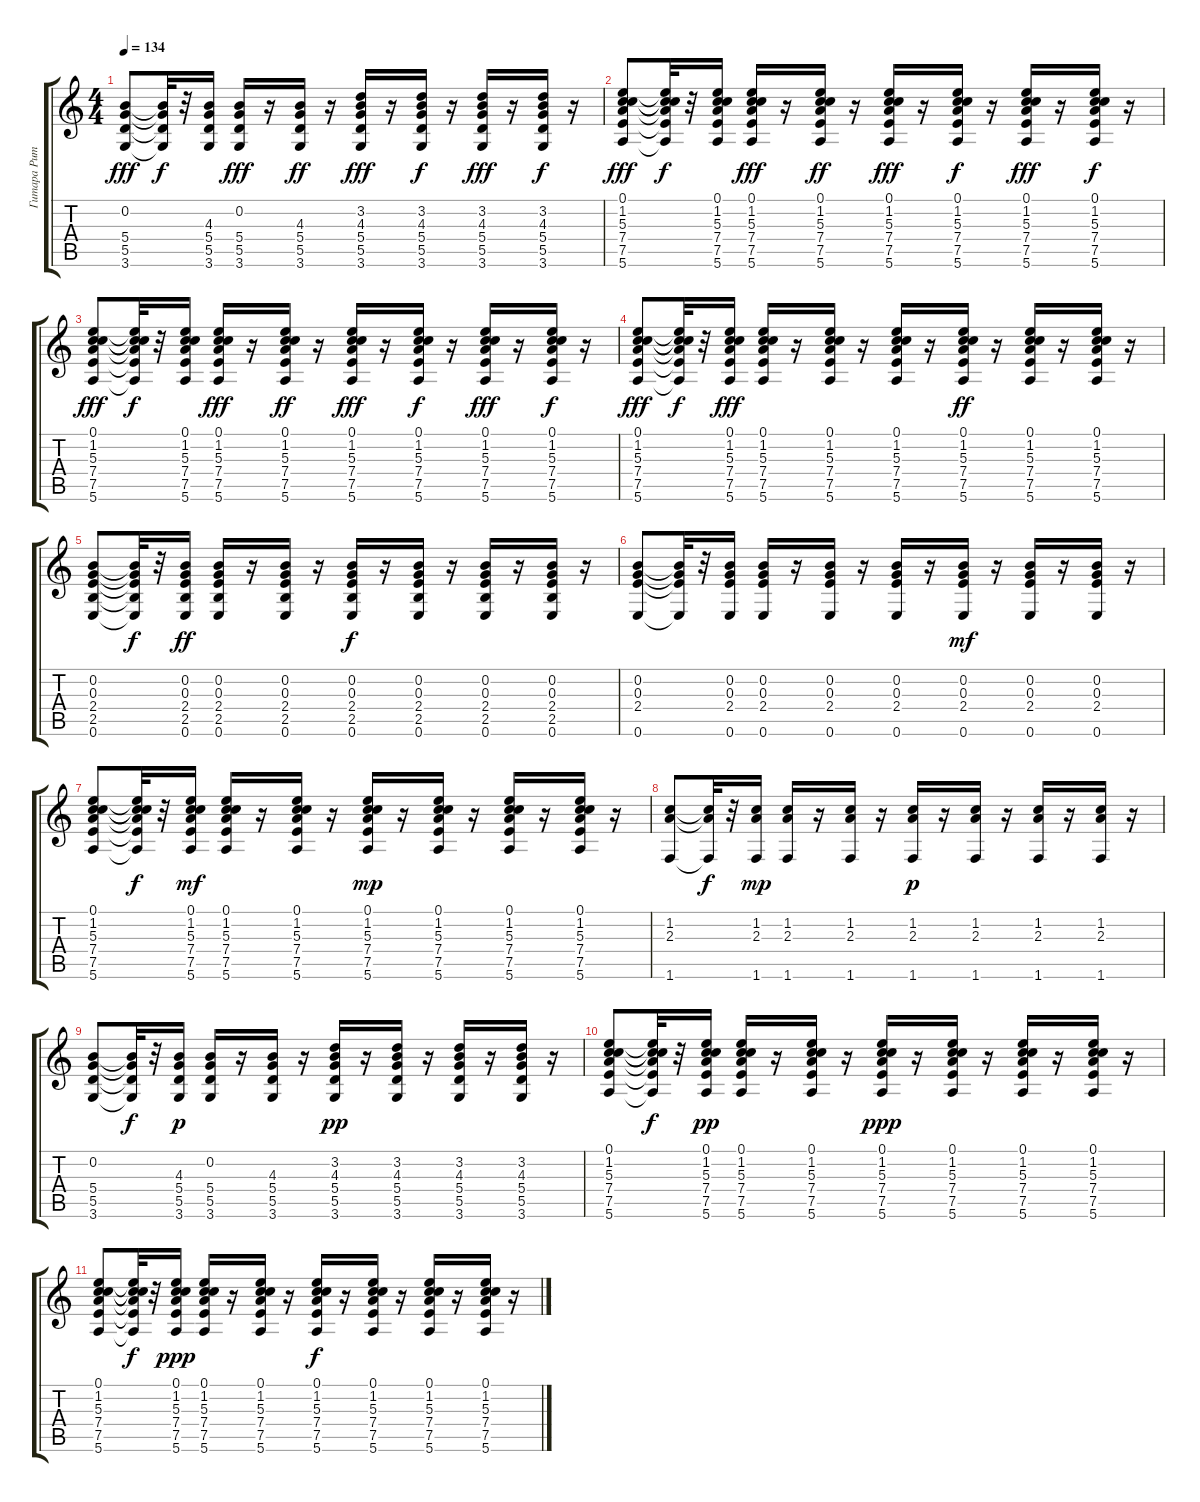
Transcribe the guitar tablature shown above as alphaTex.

\track ("Гитара Ритм" "Гитара Рит") {instrument electricguitarclean}
\staff {score tabs}
\tuning (E4 B3 G3 D3 A2 E2) {hide}
\ts (4 4)
\tempo 134
\clef g2
\ks c
(0.2 5.4 5.5 3.6).8{dy fff} (0.2{t} 5.4{t} 5.5{t} 3.6{t}).32{dy f} r.32 (4.3 5.4 5.5 3.6).16 (0.2 5.4 5.5 3.6).16{dy fff} r.16 (4.3 5.4 5.5 3.6).16{dy ff} r.16 (3.2 4.3 5.4 5.5 3.6).16{dy fff} r.16 (3.2 4.3 5.4 5.5 3.6).16{dy f} r.16 (3.2 4.3 5.4 5.5 3.6).16{dy fff} r.16 (3.2 4.3 5.4 5.5 3.6).16{dy f} r.16 |
(0.1 1.2 5.3 7.4 7.5 5.6).8{dy fff} (0.1{t} 1.2{t} 5.3{t} 7.4{t} 7.5{t} 5.6{t}).32{dy f} r.32 (0.1 1.2 5.3 7.4 7.5 5.6).16 (0.1 1.2 5.3 7.4 7.5 5.6).16{dy fff} r.16 (0.1 1.2 5.3 7.4 7.5 5.6).16{dy ff} r.16 (0.1 1.2 5.3 7.4 7.5 5.6).16{dy fff} r.16 (0.1 1.2 5.3 7.4 7.5 5.6).16{dy f} r.16 (0.1 1.2 5.3 7.4 7.5 5.6).16{dy fff} r.16 (0.1 1.2 5.3 7.4 7.5 5.6).16{dy f} r.16 |
(0.1 1.2 5.3 7.4 7.5 5.6).8{dy fff} (0.1{t} 1.2{t} 5.3{t} 7.4{t} 7.5{t} 5.6{t}).32{dy f} r.32 (0.1 1.2 5.3 7.4 7.5 5.6).16 (0.1 1.2 5.3 7.4 7.5 5.6).16{dy fff} r.16 (0.1 1.2 5.3 7.4 7.5 5.6).16{dy ff} r.16 (0.1 1.2 5.3 7.4 7.5 5.6).16{dy fff} r.16 (0.1 1.2 5.3 7.4 7.5 5.6).16{dy f} r.16 (0.1 1.2 5.3 7.4 7.5 5.6).16{dy fff} r.16 (0.1 1.2 5.3 7.4 7.5 5.6).16{dy f} r.16 |
(0.1 1.2 5.3 7.4 7.5 5.6).8{dy fff} (0.1{t} 1.2{t} 5.3{t} 7.4{t} 7.5{t} 5.6{t}).32{dy f} r.32 (0.1 1.2 5.3 7.4 7.5 5.6).16{dy fff} (0.1 1.2 5.3 7.4 7.5 5.6).16 r.16 (0.1 1.2 5.3 7.4 7.5 5.6).16 r.16 (0.1 1.2 5.3 7.4 7.5 5.6).16 r.16 (0.1 1.2 5.3 7.4 7.5 5.6).16{dy ff} r.16 (0.1 1.2 5.3 7.4 7.5 5.6).16 r.16 (0.1 1.2 5.3 7.4 7.5 5.6).16 r.16 |
(0.2 0.3 2.4 2.5 0.6).8 (0.2{t} 0.3{t} 2.4{t} 2.5{t} 0.6{t}).32{dy f} r.32 (0.2 0.3 2.4 2.5 0.6).16{dy ff} (0.2 0.3 2.4 2.5 0.6).16 r.16 (0.2 0.3 2.4 2.5 0.6).16 r.16 (0.2 0.3 2.4 2.5 0.6).16{dy f} r.16 (0.2 0.3 2.4 2.5 0.6).16 r.16 (0.2 0.3 2.4 2.5 0.6).16 r.16 (0.2 0.3 2.4 2.5 0.6).16 r.16 |
(0.2 0.3 2.4 0.6).8 (0.2{t} 0.3{t} 2.4{t} 0.6{t}).32 r.32 (0.2 0.3 2.4 0.6).16 (0.2 0.3 2.4 0.6).16 r.16 (0.2 0.3 2.4 0.6).16 r.16 (0.2 0.3 2.4 0.6).16 r.16 (0.2 0.3 2.4 0.6).16{dy mf} r.16 (0.2 0.3 2.4 0.6).16 r.16 (0.2 0.3 2.4 0.6).16 r.16 |
(0.1 1.2 5.3 7.4 7.5 5.6).8 (0.1{t} 1.2{t} 5.3{t} 7.4{t} 7.5{t} 5.6{t}).32{dy f} r.32 (0.1 1.2 5.3 7.4 7.5 5.6).16{dy mf} (0.1 1.2 5.3 7.4 7.5 5.6).16 r.16 (0.1 1.2 5.3 7.4 7.5 5.6).16 r.16 (0.1 1.2 5.3 7.4 7.5 5.6).16{dy mp} r.16 (0.1 1.2 5.3 7.4 7.5 5.6).16 r.16 (0.1 1.2 5.3 7.4 7.5 5.6).16 r.16 (0.1 1.2 5.3 7.4 7.5 5.6).16 r.16 |
(1.2 2.3 1.6).8 (1.2{t} 2.3{t} 1.6{t}).32{dy f} r.32 (1.2 2.3 1.6).16{dy mp} (1.2 2.3 1.6).16 r.16 (1.2 2.3 1.6).16 r.16 (1.2 2.3 1.6).16{dy p} r.16 (1.2 2.3 1.6).16 r.16 (1.2 2.3 1.6).16 r.16 (1.2 2.3 1.6).16 r.16 |
(0.2 5.4 5.5 3.6).8 (0.2{t} 5.4{t} 5.5{t} 3.6{t}).32{dy f} r.32 (4.3 5.4 5.5 3.6).16{dy p} (0.2 5.4 5.5 3.6).16 r.16 (4.3 5.4 5.5 3.6).16 r.16 (3.2 4.3 5.4 5.5 3.6).16{dy pp} r.16 (3.2 4.3 5.4 5.5 3.6).16 r.16 (3.2 4.3 5.4 5.5 3.6).16 r.16 (3.2 4.3 5.4 5.5 3.6).16 r.16 |
(0.1 1.2 5.3 7.4 7.5 5.6).8 (0.1{t} 1.2{t} 5.3{t} 7.4{t} 7.5{t} 5.6{t}).32{dy f} r.32 (0.1 1.2 5.3 7.4 7.5 5.6).16{dy pp} (0.1 1.2 5.3 7.4 7.5 5.6).16 r.16 (0.1 1.2 5.3 7.4 7.5 5.6).16 r.16 (0.1 1.2 5.3 7.4 7.5 5.6).16{dy ppp} r.16 (0.1 1.2 5.3 7.4 7.5 5.6).16 r.16 (0.1 1.2 5.3 7.4 7.5 5.6).16 r.16 (0.1 1.2 5.3 7.4 7.5 5.6).16 r.16 |
(0.1 1.2 5.3 7.4 7.5 5.6).8 (0.1{t} 1.2{t} 5.3{t} 7.4{t} 7.5{t} 5.6{t}).32{dy f} r.32 (0.1 1.2 5.3 7.4 7.5 5.6).16{dy ppp} (0.1 1.2 5.3 7.4 7.5 5.6).16 r.16 (0.1 1.2 5.3 7.4 7.5 5.6).16 r.16 (0.1 1.2 5.3 7.4 7.5 5.6).16{dy f} r.16 (0.1 1.2 5.3 7.4 7.5 5.6).16 r.16 (0.1 1.2 5.3 7.4 7.5 5.6).16 r.16 (0.1 1.2 5.3 7.4 7.5 5.6).16 r.16
